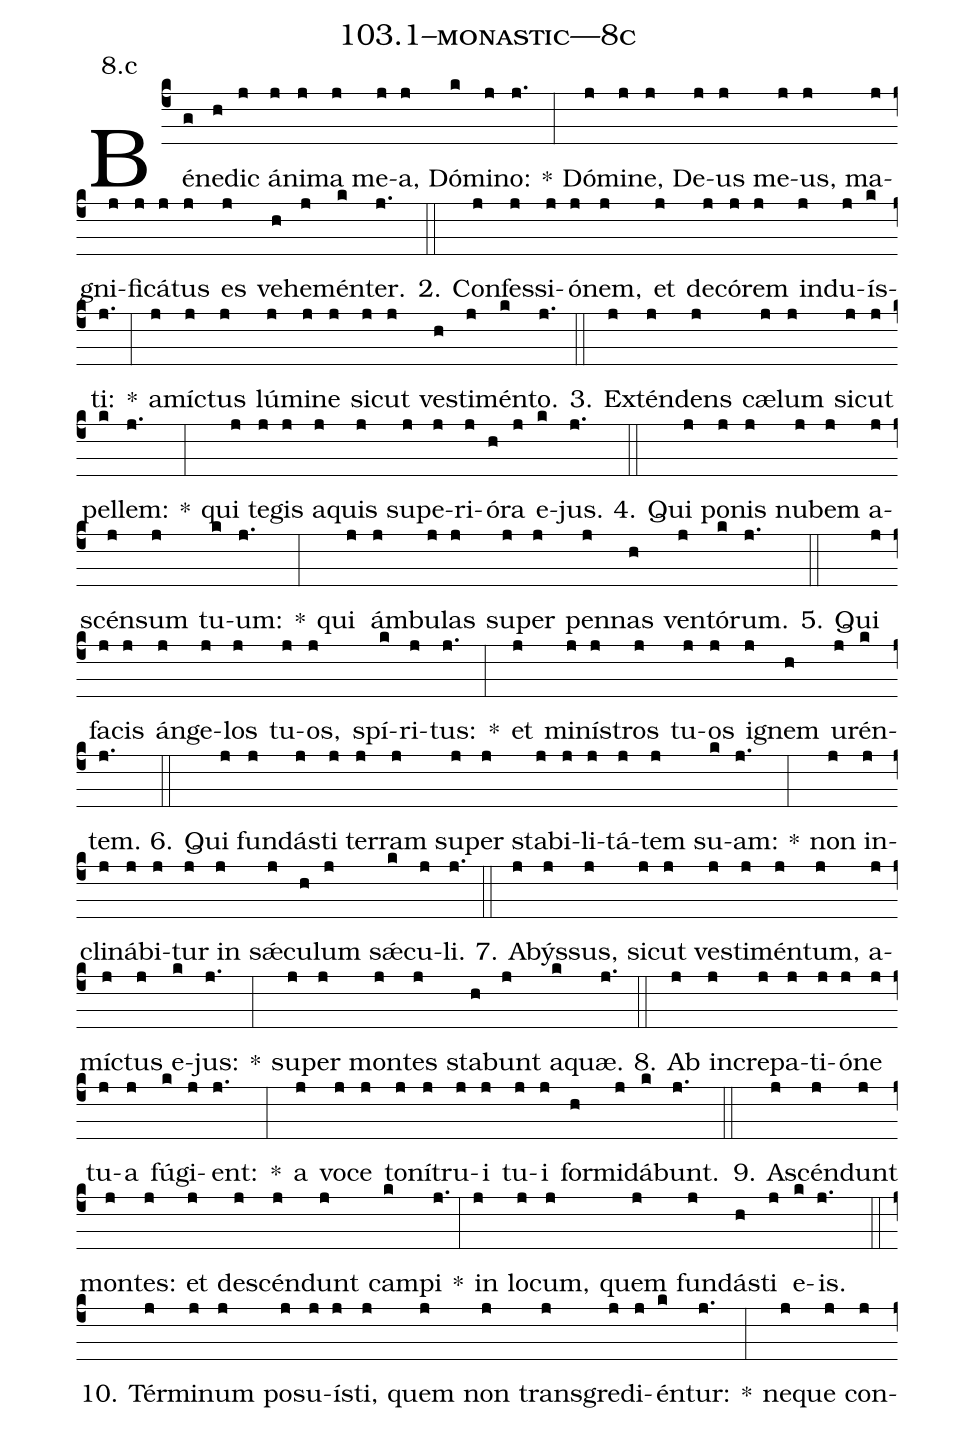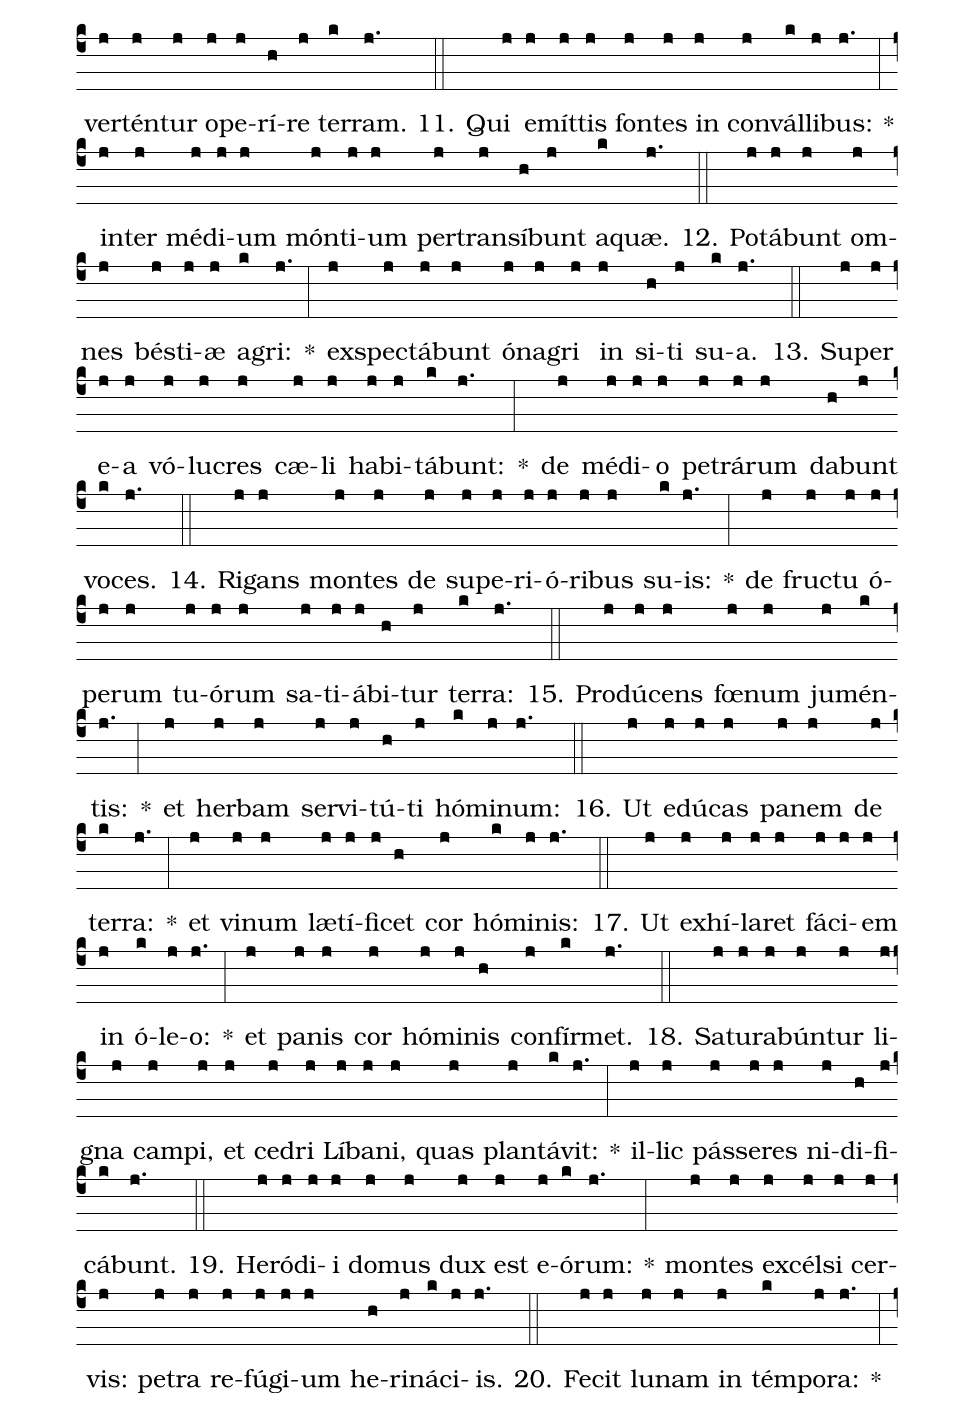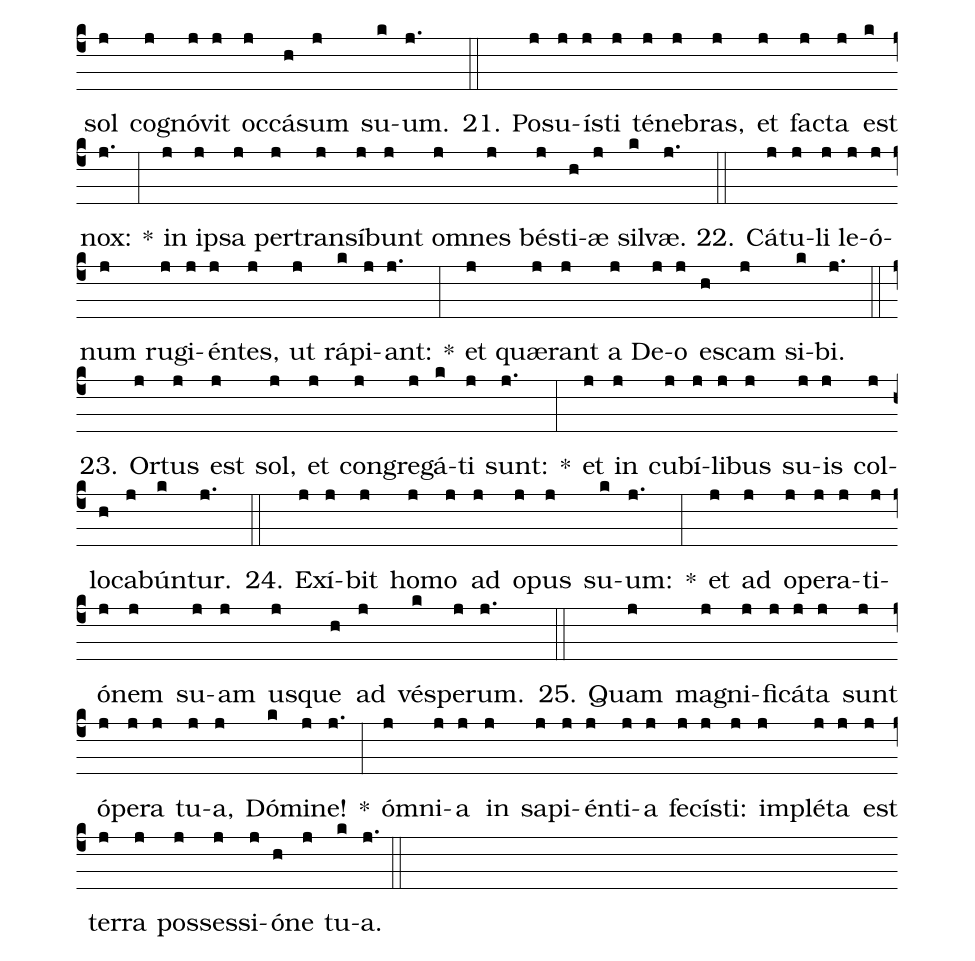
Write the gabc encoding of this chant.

name: 103.1--monastic---8c;
annotation: 8.c;
%%
(c4)Bé(g)ne(h)dic(j) á(j)ni(j)ma(j) me(j)a,(j) Dó(k)mi(j)no:(j.) *(:) Dó(j)mi(j)ne,(j) De(j)us(j) me(j)us,(j) ma(j)gni(j)fi(j)cá(j)tus(j) es(j) ve(h)he(j)mén(k)ter.(j.) (::)
2. Con(j)fes(j)si(j)ó(j)nem,(j) et(j) de(j)có(j)rem(j) ind(j)u(j)ís(k)ti:(j.) *(:) a(j)míc(j)tus(j) lú(j)mi(j)ne(j) sic(j)ut(j) ves(h)ti(j)mén(k)to.(j.) (::)
3. Ex(j)tén(j)dens(j) cæ(j)lum(j) sic(j)ut(j) pel(k)lem:(j.) *(:) qui(j) te(j)gis(j) a(j)quis(j) su(j)pe(j)ri(j)ó(h)ra(j) e(k)jus.(j.) (::)
4. Qui(j) po(j)nis(j) nu(j)bem(j) a(j)scén(j)sum(j) tu(k)um:(j.) *(:) qui(j) ám(j)bu(j)las(j) su(j)per(j) pen(j)nas(h) ven(j)tó(k)rum.(j.) (::)
5. Qui(j) fa(j)cis(j) án(j)ge(j)los(j) tu(j)os,(j) spí(k)ri(j)tus:(j.) *(:) et(j) mi(j)nís(j)tros(j) tu(j)os(j) i(j)gnem(h) u(j)rén(k)tem.(j.) (::)
6. Qui(j) fun(j)dás(j)ti(j) ter(j)ram(j) su(j)per(j) sta(j)bi(j)li(j)tá(j)tem(j) su(k)am:(j.) *(:) non(j) in(j)cli(j)ná(j)bi(j)tur(j) in(j) sǽ(j)cu(h)lum(j) sǽ(k)cu(j)li.(j.) (::)
7. A(j)býs(j)sus,(j) sic(j)ut(j) ves(j)ti(j)mén(j)tum,(j) a(j)míc(j)tus(j) e(k)jus:(j.) *(:) su(j)per(j) mon(j)tes(j) sta(h)bunt(j) a(k)quæ.(j.) (::)
8. Ab(j) in(j)cre(j)pa(j)ti(j)ó(j)ne(j) tu(j)a(j) fú(k)gi(j)ent:(j.) *(:) a(j) vo(j)ce(j) to(j)ní(j)tru(j)i(j) tu(j)i(j) for(h)mi(j)dá(k)bunt.(j.) (::)
9. A(j)scén(j)dunt(j) mon(j)tes:(j) et(j) de(j)scén(j)dunt(j) cam(k)pi(j.) *(:) in(j) lo(j)cum,(j) quem(j) fun(j)dás(h)ti(j) e(k)is.(j.) (::)
10. Tér(j)mi(j)num(j) po(j)su(j)ís(j)ti,(j) quem(j) non(j) trans(j)gre(j)di(j)én(k)tur:(j.) *(:) ne(j)que(j) con(j)ver(j)tén(j)tur(j) o(j)pe(j)rí(h)re(j) ter(k)ram.(j.) (::)
11. Qui(j) e(j)mít(j)tis(j) fon(j)tes(j) in(j) con(j)vál(k)li(j)bus:(j.) *(:) in(j)ter(j) mé(j)di(j)um(j) món(j)ti(j)um(j) per(j)trans(j)í(h)bunt(j) a(k)quæ.(j.) (::)
12. Po(j)tá(j)bunt(j) om(j)nes(j) bés(j)ti(j)æ(j) a(k)gri:(j.) *(:) ex(j)spec(j)tá(j)bunt(j) ó(j)na(j)gri(j) in(j) si(h)ti(j) su(k)a.(j.) (::)
13. Su(j)per(j) e(j)a(j) vó(j)lu(j)cres(j) cæ(j)li(j) ha(j)bi(j)tá(k)bunt:(j.) *(:) de(j) mé(j)di(j)o(j) pe(j)trá(j)rum(j) da(h)bunt(j) vo(k)ces.(j.) (::)
14. Ri(j)gans(j) mon(j)tes(j) de(j) su(j)pe(j)ri(j)ó(j)ri(j)bus(j) su(k)is:(j.) *(:) de(j) fruc(j)tu(j) ó(j)pe(j)rum(j) tu(j)ó(j)rum(j) sa(j)ti(j)á(j)bi(h)tur(j) ter(k)ra:(j.) (::)
15. Pro(j)dú(j)cens(j) fœ(j)num(j) ju(j)mén(k)tis:(j.) *(:) et(j) her(j)bam(j) ser(j)vi(j)tú(h)ti(j) hó(k)mi(j)num:(j.) (::)
16. Ut(j) e(j)dú(j)cas(j) pa(j)nem(j) de(j) ter(k)ra:(j.) *(:) et(j) vi(j)num(j) læ(j)tí(j)fi(j)cet(h) cor(j) hó(k)mi(j)nis:(j.) (::)
17. Ut(j) ex(j)hí(j)la(j)ret(j) fá(j)ci(j)em(j) in(j) ó(k)le(j)o:(j.) *(:) et(j) pa(j)nis(j) cor(j) hó(j)mi(j)nis(h) con(j)fír(k)met.(j.) (::)
18. Sa(j)tu(j)ra(j)bún(j)tur(j) li(j)gna(j) cam(j)pi,(j) et(j) ce(j)dri(j) Lí(j)ba(j)ni,(j) quas(j) plan(j)tá(k)vit:(j.) *(:) il(j)lic(j) pás(j)se(j)res(j) ni(j)di(h)fi(j)cá(k)bunt.(j.) (::)
19. He(j)ró(j)di(j)i(j) do(j)mus(j) dux(j) est(j) e(j)ó(k)rum:(j.) *(:) mon(j)tes(j) ex(j)cél(j)si(j) cer(j)vis:(j) pe(j)tra(j) re(j)fú(j)gi(j)um(j) he(h)ri(j)ná(k)ci(j)is.(j.) (::)
20. Fe(j)cit(j) lu(j)nam(j) in(j) tém(k)po(j)ra:(j.) *(:) sol(j) co(j)gnó(j)vit(j) oc(j)cá(h)sum(j) su(k)um.(j.) (::)
21. Po(j)su(j)ís(j)ti(j) té(j)ne(j)bras,(j) et(j) fac(j)ta(j) est(k) nox:(j.) *(:) in(j) ip(j)sa(j) per(j)trans(j)í(j)bunt(j) om(j)nes(j) bés(j)ti(h)æ(j) sil(k)væ.(j.) (::)
22. Cá(j)tu(j)li(j) le(j)ó(j)num(j) ru(j)gi(j)én(j)tes,(j) ut(j) rá(k)pi(j)ant:(j.) *(:) et(j) quæ(j)rant(j) a(j) De(j)o(j) es(h)cam(j) si(k)bi.(j.) (::)
23. Or(j)tus(j) est(j) sol,(j) et(j) con(j)gre(j)gá(k)ti(j) sunt:(j.) *(:) et(j) in(j) cu(j)bí(j)li(j)bus(j) su(j)is(j) col(j)lo(h)ca(j)bún(k)tur.(j.) (::)
24. Ex(j)í(j)bit(j) ho(j)mo(j) ad(j) o(j)pus(j) su(k)um:(j.) *(:) et(j) ad(j) o(j)pe(j)ra(j)ti(j)ó(j)nem(j) su(j)am(j) us(j)que(h) ad(j) vés(k)pe(j)rum.(j.) (::)
25. Quam(j) ma(j)gni(j)fi(j)cá(j)ta(j) sunt(j) ó(j)pe(j)ra(j) tu(j)a,(j) Dó(k)mi(j)ne!(j.) *(:) óm(j)ni(j)a(j) in(j) sa(j)pi(j)én(j)ti(j)a(j) fe(j)cís(j)ti:(j) im(j)plé(j)ta(j) est(j) ter(j)ra(j) pos(j)ses(j)si(j)ó(h)ne(j) tu(k)a.(j.) (::)
